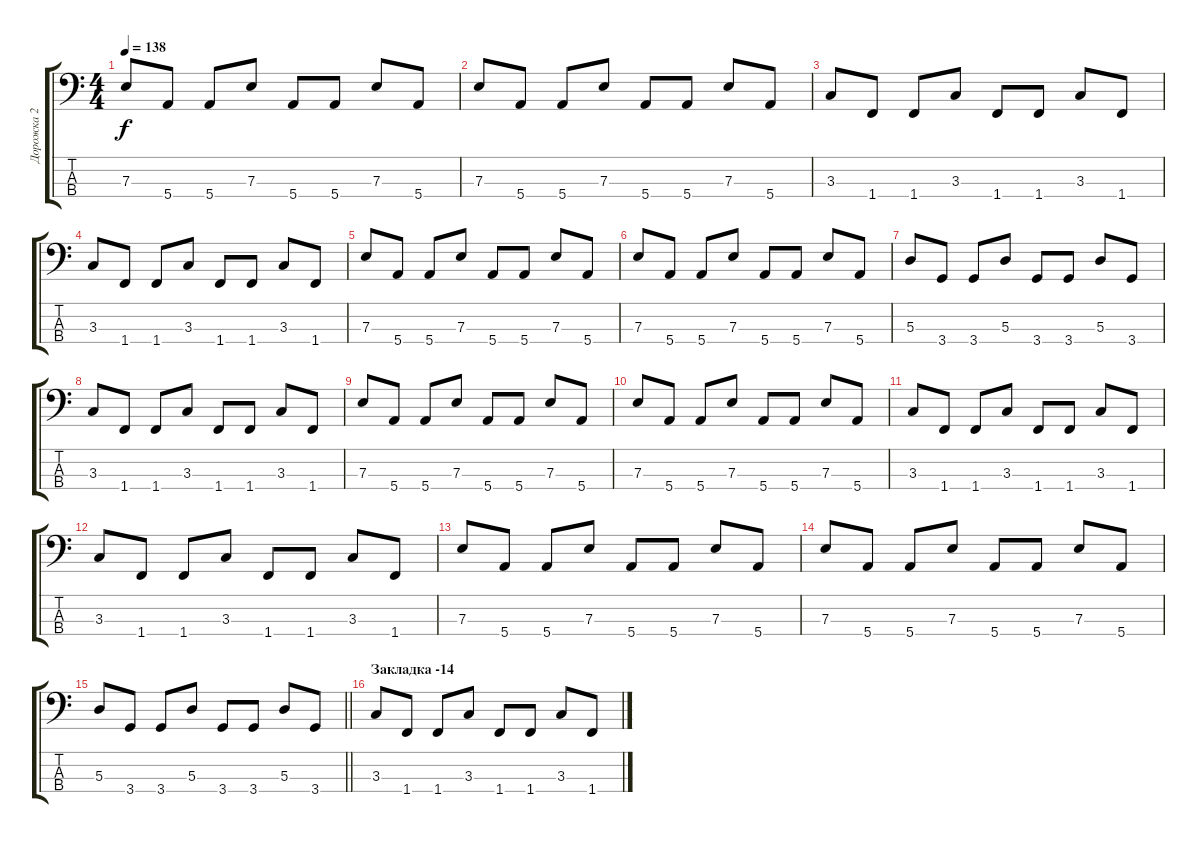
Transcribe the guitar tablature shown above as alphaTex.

\track ("Дорожка 2" "Дорожка 2") {instrument electricbassfinger}
\staff {score tabs}
\tuning (G2 D2 A1 E1) {hide}
\ts (4 4)
\tempo 138
\clef f4
\ks c
7.3.8{dy f} 5.4.8 5.4.8 7.3.8 5.4.8 5.4.8 7.3.8 5.4.8 |
7.3.8 5.4.8 5.4.8 7.3.8 5.4.8 5.4.8 7.3.8 5.4.8 |
3.3.8 1.4.8 1.4.8 3.3.8 1.4.8 1.4.8 3.3.8 1.4.8 |
3.3.8 1.4.8 1.4.8 3.3.8 1.4.8 1.4.8 3.3.8 1.4.8 |
7.3.8 5.4.8 5.4.8 7.3.8 5.4.8 5.4.8 7.3.8 5.4.8 |
7.3.8 5.4.8 5.4.8 7.3.8 5.4.8 5.4.8 7.3.8 5.4.8 |
5.3.8 3.4.8 3.4.8 5.3.8 3.4.8 3.4.8 5.3.8 3.4.8 |
3.3.8 1.4.8 1.4.8 3.3.8 1.4.8 1.4.8 3.3.8 1.4.8 |
7.3.8 5.4.8 5.4.8 7.3.8 5.4.8 5.4.8 7.3.8 5.4.8 |
7.3.8 5.4.8 5.4.8 7.3.8 5.4.8 5.4.8 7.3.8 5.4.8 |
3.3.8 1.4.8 1.4.8 3.3.8 1.4.8 1.4.8 3.3.8 1.4.8 |
3.3.8 1.4.8 1.4.8 3.3.8 1.4.8 1.4.8 3.3.8 1.4.8 |
7.3.8 5.4.8 5.4.8 7.3.8 5.4.8 5.4.8 7.3.8 5.4.8 |
7.3.8 5.4.8 5.4.8 7.3.8 5.4.8 5.4.8 7.3.8 5.4.8 |
\barLineRight lightlight
5.3.8 3.4.8 3.4.8 5.3.8 3.4.8 3.4.8 5.3.8 3.4.8 |
\section ("" "Закладка -14")
3.3.8 1.4.8 1.4.8 3.3.8 1.4.8 1.4.8 3.3.8 1.4.8
